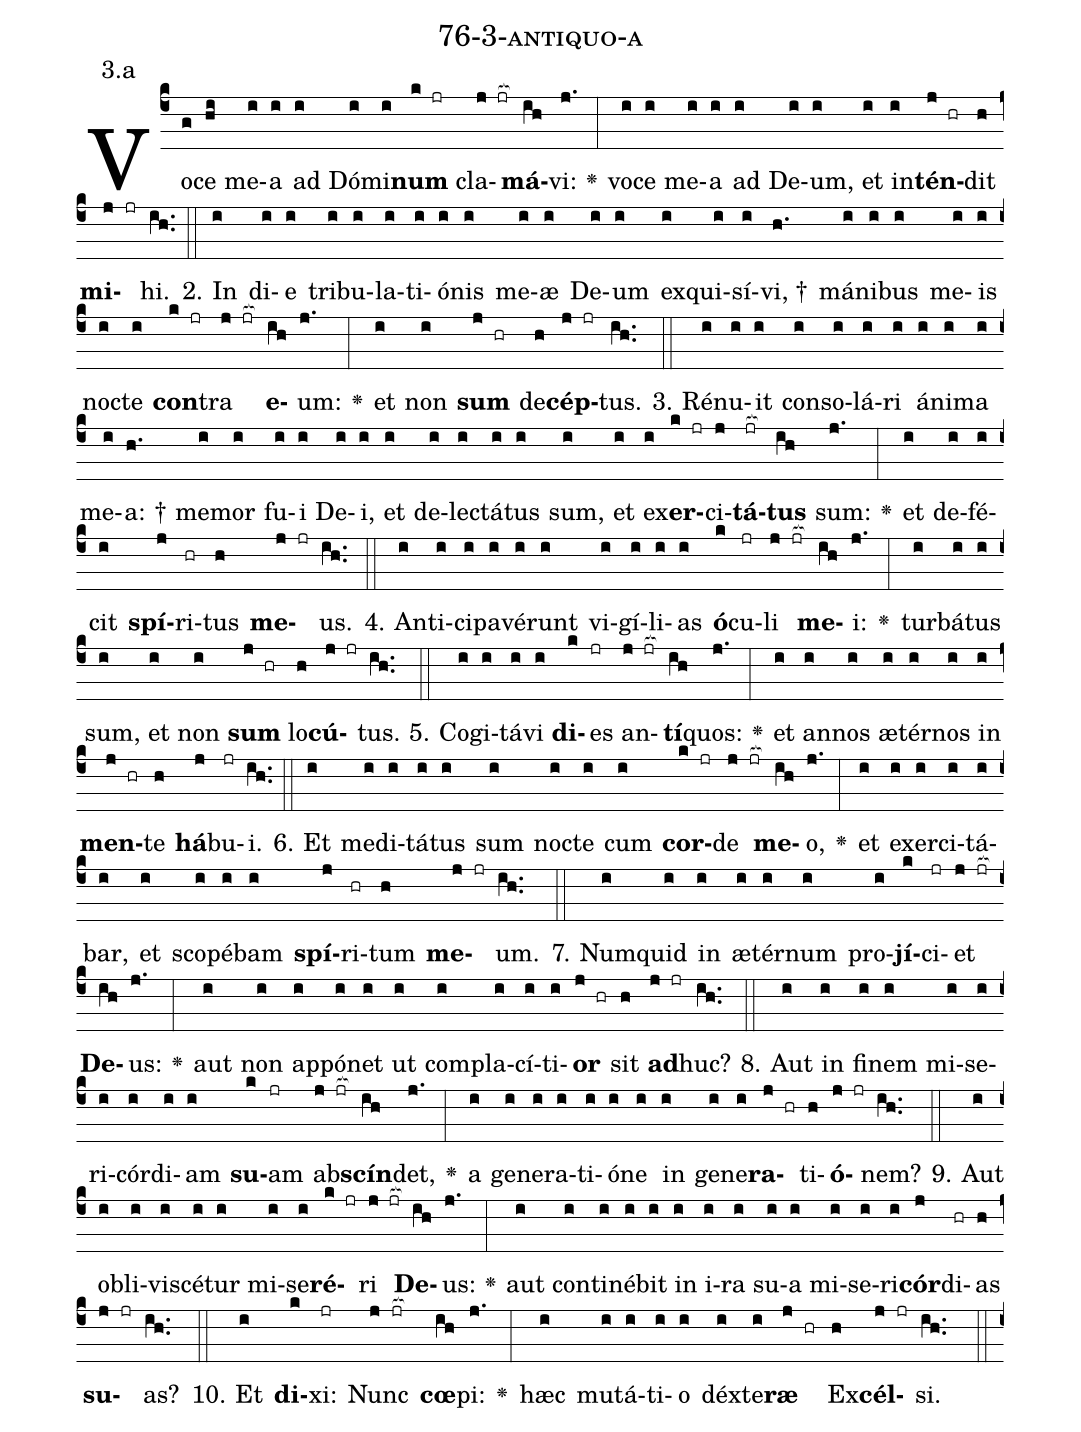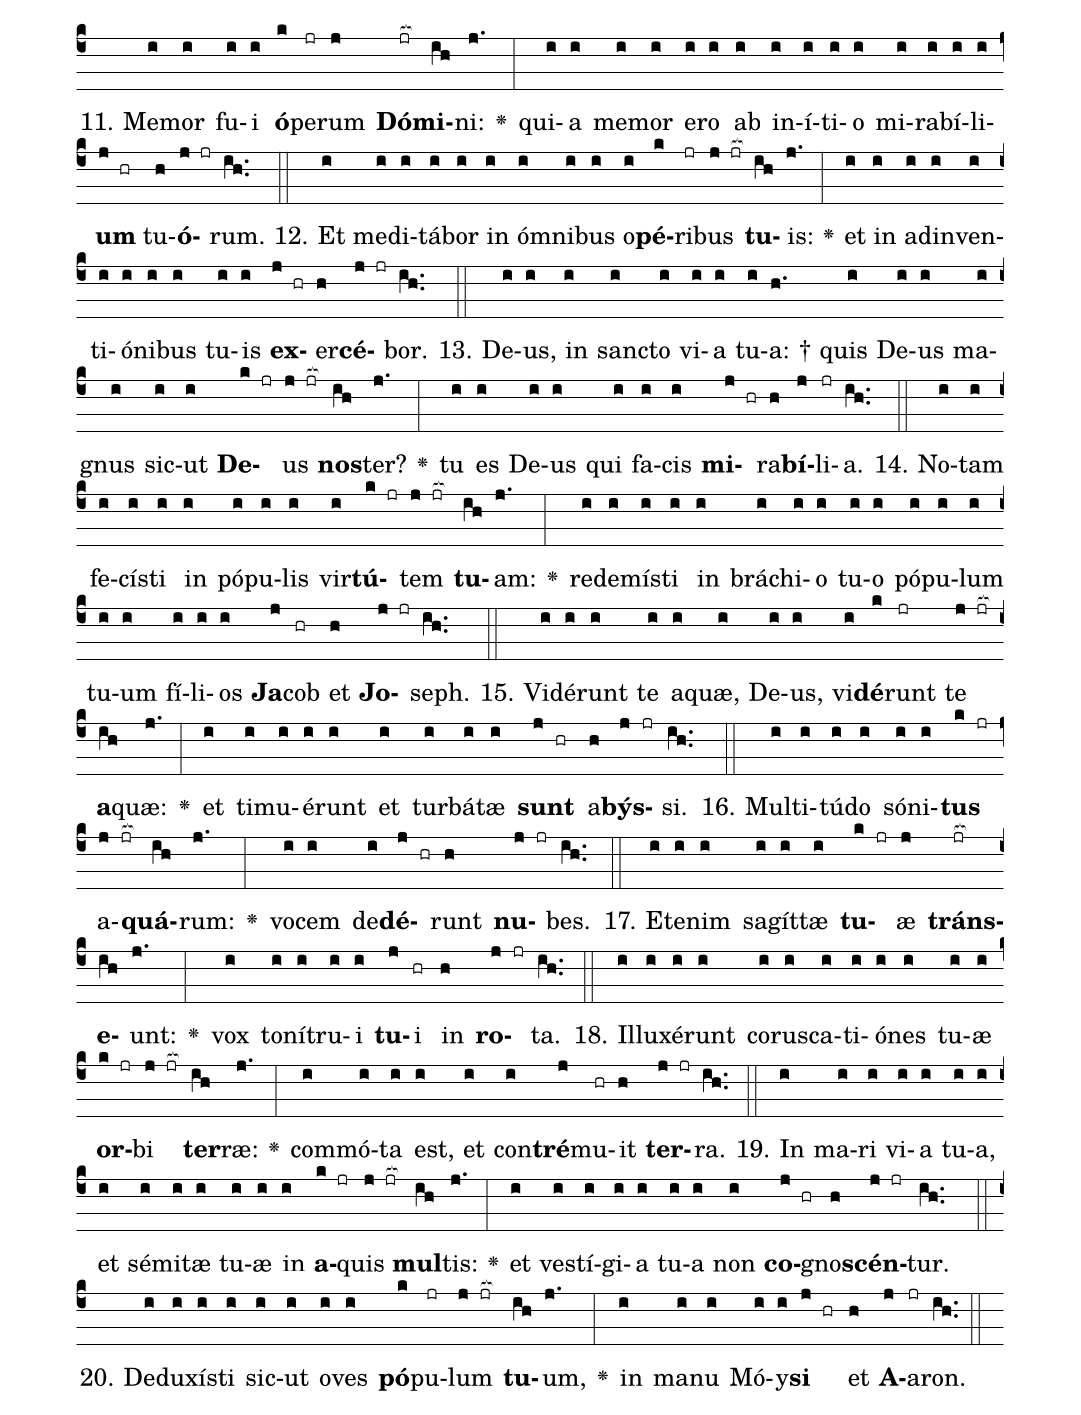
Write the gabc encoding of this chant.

name: 76-3-antiquo-a;
annotation: 3.a;
%%
(c4)Vo(g)ce(hi) me(i)a(i) ad(i) Dó(i)mi(i)<b>num</b>(k jr) cla(j jr[ocb:1{])<b>má</b>(ih[ocb:0}])vi:(j.) <v>\greheightstar</v>(:) vo(i)ce(i) me(i)a(i) ad(i) De(i)um,(i) et(i) in(i)<b>tén</b>(j hr)dit(h) <b>mi</b>(j jr)hi.(ih..) (::)
2. In(i) di(i)e(i) tri(i)bu(i)la(i)ti(i)ó(i)nis(i) me(i)æ(i) De(i)um(i) ex(i)qui(i)sí(i)vi, †(h.) má(i)ni(i)bus(i) me(i)is(i) noc(i)te(i) <b>con</b>(k jr)tra(j jr[ocb:1{]) <b>e</b>(ih[ocb:0}])um:(j.) <v>\greheightstar</v>(:) et(i) non(i) <b>sum</b>(j hr) de(h)<b>cép</b>(j jr)tus.(ih..) (::)
3. Ré(i)nu(i)it(i) con(i)so(i)lá(i)ri(i) á(i)ni(i)ma(i) me(i)a: †(h.) me(i)mor(i) fu(i)i(i) De(i)i,(i) et(i) de(i)lec(i)tá(i)tus(i) sum,(i) et(i) ex(i)<b>er</b>(k jr)ci(j)<b>tá</b>(jr[ocb:1{])<b>tus</b>(ih[ocb:0}]) sum:(j.) <v>\greheightstar</v>(:) et(i) de(i)fé(i)cit(i) <b>spí</b>(j)ri(hr)tus(h) <b>me</b>(j jr)us.(ih..) (::)
4. An(i)ti(i)ci(i)pa(i)vé(i)runt(i) vi(i)gí(i)li(i)as(i) <b>ó</b>(k)cu(jr)li(j jr[ocb:1{]) <b>me</b>(ih[ocb:0}])i:(j.) <v>\greheightstar</v>(:) tur(i)bá(i)tus(i) sum,(i) et(i) non(i) <b>sum</b>(j hr) lo(h)<b>cú</b>(j jr)tus.(ih..) (::)
5. Co(i)gi(i)tá(i)vi(i) <b>di</b>(k)es(jr) an(j jr[ocb:1{])<b>tí</b>(ih[ocb:0}])quos:(j.) <v>\greheightstar</v>(:) et(i) an(i)nos(i) æ(i)tér(i)nos(i) in(i) <b>men</b>(j hr)te(h) <b>há</b>(j)bu(jr)i.(ih..) (::)
6. Et(i) me(i)di(i)tá(i)tus(i) sum(i) noc(i)te(i) cum(i) <b>cor</b>(k jr)de(j jr[ocb:1{]) <b>me</b>(ih[ocb:0}])o,(j.) <v>\greheightstar</v>(:) et(i) ex(i)er(i)ci(i)tá(i)bar,(i) et(i) sco(i)pé(i)bam(i) <b>spí</b>(j)ri(hr)tum(h) <b>me</b>(j jr)um.(ih..) (::)
7. Num(i)quid(i) in(i) æ(i)tér(i)num(i) pro(i)<b>jí</b>(k)ci(jr)et(j jr[ocb:1{]) <b>De</b>(ih[ocb:0}])us:(j.) <v>\greheightstar</v>(:) aut(i) non(i) ap(i)pó(i)net(i) ut(i) com(i)pla(i)cí(i)ti(i)<b>or</b>(j hr) sit(h) <b>ad</b>(j jr)huc?(ih..) (::)
8. Aut(i) in(i) fi(i)nem(i) mi(i)se(i)ri(i)cór(i)di(i)am(i) <b>su</b>(k)am(jr) ab(j jr[ocb:1{])<b>scín</b>(ih[ocb:0}])det,(j.) <v>\greheightstar</v>(:) a(i) ge(i)ne(i)ra(i)ti(i)ó(i)ne(i) in(i) ge(i)ne(i)<b>ra</b>(j hr)ti(h)<b>ó</b>(j jr)nem?(ih..) (::)
9. Aut(i) ob(i)li(i)vi(i)scé(i)tur(i) mi(i)se(i)<b>ré</b>(k jr)ri(j jr[ocb:1{]) <b>De</b>(ih[ocb:0}])us:(j.) <v>\greheightstar</v>(:) aut(i) con(i)ti(i)né(i)bit(i) in(i) i(i)ra(i) su(i)a(i) mi(i)se(i)ri(i)<b>cór</b>(j)di(hr)as(h) <b>su</b>(j jr)as?(ih..) (::)
10. Et(i) <b>di</b>(k)xi:(jr) Nunc(j jr[ocb:1{]) <b>cœ</b>(ih[ocb:0}])pi:(j.) <v>\greheightstar</v>(:) hæc(i) mu(i)tá(i)ti(i)o(i) déx(i)te(i)<b>ræ</b>(j hr) Ex(h)<b>cél</b>(j jr)si.(ih..) (::)
11. Me(i)mor(i) fu(i)i(i) <b>ó</b>(k)pe(jr)rum(j) <b>Dó</b>(jr[ocb:1{])<b>mi</b>(ih[ocb:0}])ni:(j.) <v>\greheightstar</v>(:) qui(i)a(i) me(i)mor(i) e(i)ro(i) ab(i) in(i)í(i)ti(i)o(i) mi(i)ra(i)bí(i)li(i)<b>um</b>(j hr) tu(h)<b>ó</b>(j jr)rum.(ih..) (::)
12. Et(i) me(i)di(i)tá(i)bor(i) in(i) óm(i)ni(i)bus(i) o(i)<b>pé</b>(k)ri(jr)bus(j jr[ocb:1{]) <b>tu</b>(ih[ocb:0}])is:(j.) <v>\greheightstar</v>(:) et(i) in(i) ad(i)in(i)ven(i)ti(i)ó(i)ni(i)bus(i) tu(i)is(i) <b>ex</b>(j hr)er(h)<b>cé</b>(j jr)bor.(ih..) (::)
13. De(i)us,(i) in(i) sanc(i)to(i) vi(i)a(i) tu(i)a: †(h.) quis(i) De(i)us(i) ma(i)gnus(i) sic(i)ut(i) <b>De</b>(k jr)us(j jr[ocb:1{]) <b>nos</b>(ih[ocb:0}])ter?(j.) <v>\greheightstar</v>(:) tu(i) es(i) De(i)us(i) qui(i) fa(i)cis(i) <b>mi</b>(j hr)ra(h)<b>bí</b>(j)li(jr)a.(ih..) (::)
14. No(i)tam(i) fe(i)cís(i)ti(i) in(i) pó(i)pu(i)lis(i) vir(i)<b>tú</b>(k jr)tem(j jr[ocb:1{]) <b>tu</b>(ih[ocb:0}])am:(j.) <v>\greheightstar</v>(:) red(i)e(i)mís(i)ti(i) in(i) brá(i)chi(i)o(i) tu(i)o(i) pó(i)pu(i)lum(i) tu(i)um(i) fí(i)li(i)os(i) <b>Ja</b>(j)cob(hr) et(h) <b>Jo</b>(j jr)seph.(ih..) (::)
15. Vi(i)dé(i)runt(i) te(i) a(i)quæ,(i) De(i)us,(i) vi(i)<b>dé</b>(k)runt(jr) te(j jr[ocb:1{]) <b>a</b>(ih[ocb:0}])quæ:(j.) <v>\greheightstar</v>(:) et(i) ti(i)mu(i)é(i)runt(i) et(i) tur(i)bá(i)tæ(i) <b>sunt</b>(j hr) a(h)<b>býs</b>(j jr)si.(ih..) (::)
16. Mul(i)ti(i)tú(i)do(i) só(i)ni(i)<b>tus</b>(k jr) a(j jr[ocb:1{])<b>quá</b>(ih[ocb:0}])rum:(j.) <v>\greheightstar</v>(:) vo(i)cem(i) de(i)<b>dé</b>(j hr)runt(h) <b>nu</b>(j jr)bes.(ih..) (::)
17. Et(i)e(i)nim(i) sa(i)gít(i)tæ(i) <b>tu</b>(k jr)æ(j) <b>tráns</b>(jr[ocb:1{])<b>e</b>(ih[ocb:0}])unt:(j.) <v>\greheightstar</v>(:) vox(i) to(i)ní(i)tru(i)i(i) <b>tu</b>(j)i(hr) in(h) <b>ro</b>(j jr)ta.(ih..) (::)
18. Il(i)lu(i)xé(i)runt(i) co(i)rus(i)ca(i)ti(i)ó(i)nes(i) tu(i)æ(i) <b>or</b>(k jr)bi(j jr[ocb:1{]) <b>ter</b>(ih[ocb:0}])ræ:(j.) <v>\greheightstar</v>(:) com(i)mó(i)ta(i) est,(i) et(i) con(i)<b>tré</b>(j)mu(hr)it(h) <b>ter</b>(j jr)ra.(ih..) (::)
19. In(i) ma(i)ri(i) vi(i)a(i) tu(i)a,(i) et(i) sé(i)mi(i)tæ(i) tu(i)æ(i) in(i) <b>a</b>(k jr)quis(j jr[ocb:1{]) <b>mul</b>(ih[ocb:0}])tis:(j.) <v>\greheightstar</v>(:) et(i) ves(i)tí(i)gi(i)a(i) tu(i)a(i) non(i) <b>co</b>(j hr)gno(h)<b>scén</b>(j jr)tur.(ih..) (::)
20. De(i)du(i)xís(i)ti(i) sic(i)ut(i) o(i)ves(i) <b>pó</b>(k)pu(jr)lum(j jr[ocb:1{]) <b>tu</b>(ih[ocb:0}])um,(j.) <v>\greheightstar</v>(:) in(i) ma(i)nu(i) Mó(i)y(i)<b>si</b>(j hr) et(h) <b>A</b>(j)a(jr)ron.(ih..) (::)
